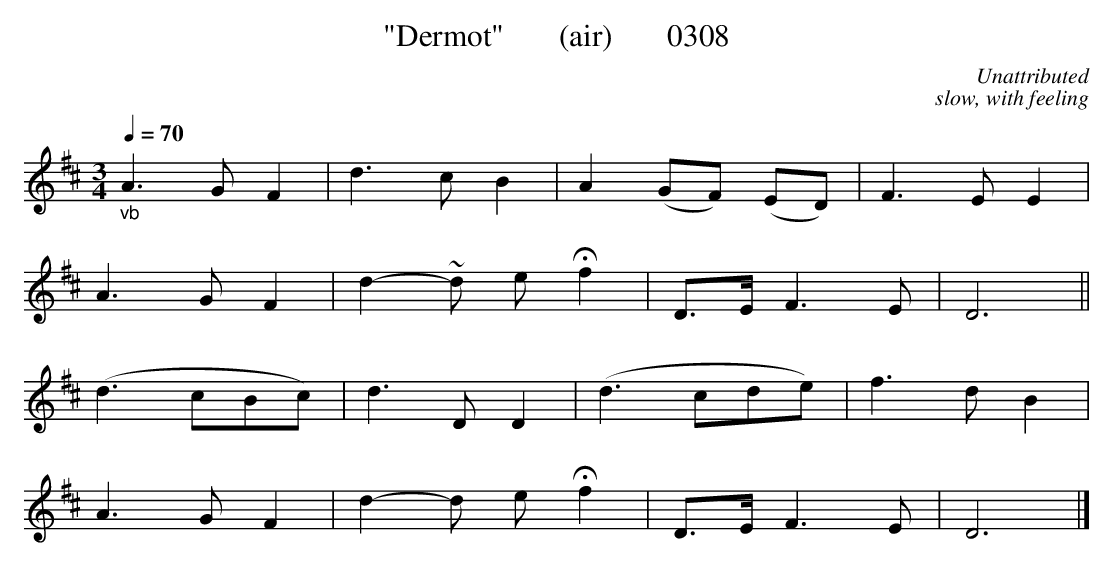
X:1
T:"Dermot"       (air)       0308
C:Unattributed
C:slow, with feeling
Q:1/4=70
M:3/4
L:1/8
K:D
"_vb"A3G F2|d3c B2|A2(GF) (ED)|F3E E2|
A3G F2|d2-~d e Hf2|D3/2E/2 F3E|D6||
(d3cBc)|d3D D2|(d3cde)|f3d B2|
A3G F2|d2-^~d e Hf2|D3/2E/2 F3E|D6|]
